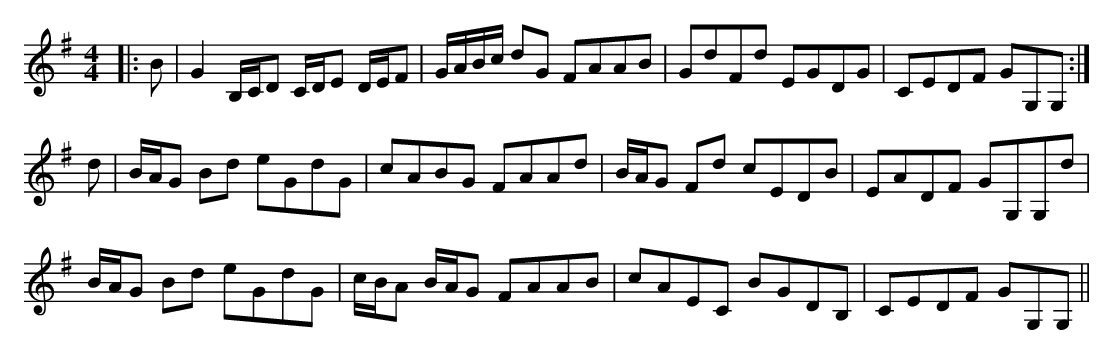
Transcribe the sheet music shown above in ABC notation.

X:1
M:4/4
K:G
|:B|G2 B,/C/D C/D/E D/E/F|G/A/B/c/ dG FAAB|GdFd EGDG|CEDF GG,G,:|
d|B/A/G Bd eGdG|cABG FAAd|B/A/G Fd cEDB|EADF GG,G,d|
B/A/G Bd eGdG|c/B/A B/A/G FAAB|cAEC BGDB,|CEDF GG,G,||
